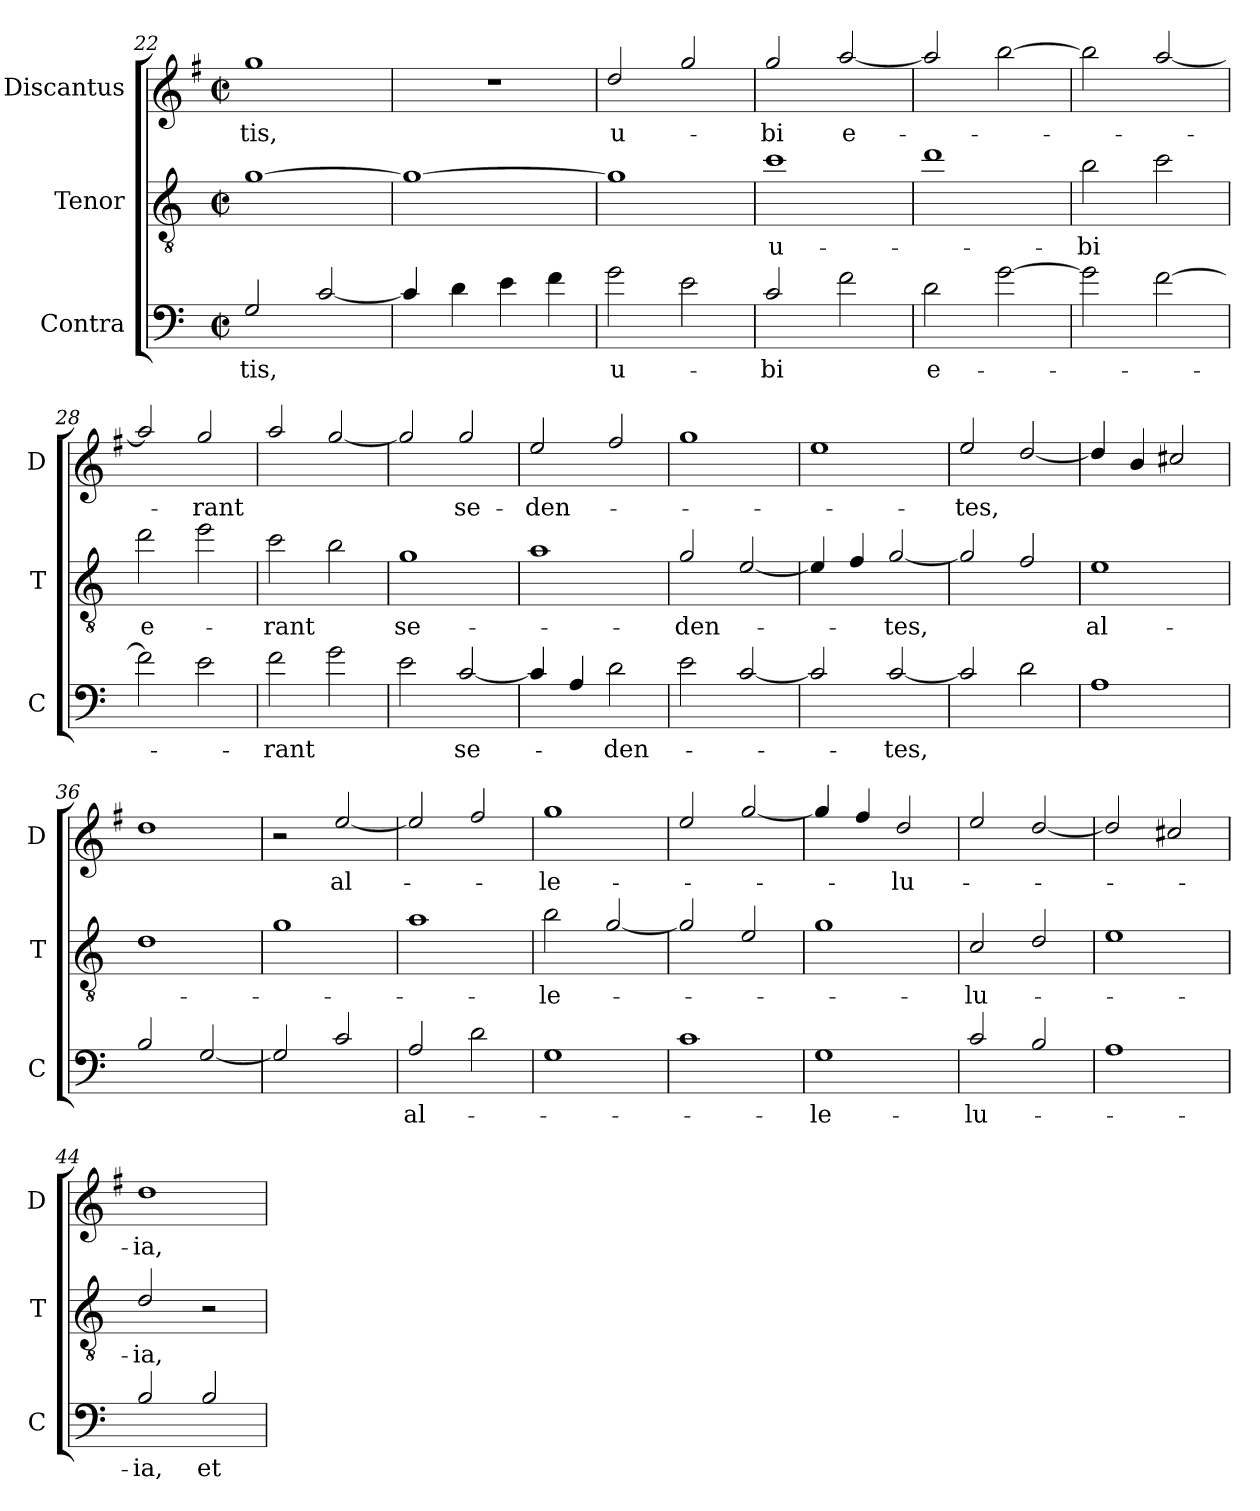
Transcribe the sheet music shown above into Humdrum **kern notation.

**kern	**text	**kern	**text	**kern	**text
*part3	*part3	*part2	*part2	*part1	*part1
*staff3	*staff3	*staff2	*staff2	*staff1	*staff1
*I"Contra	*	*I"Tenor	*	*I"Discantus	*
*I'C	*	*I'T	*	*I'D	*
*clefF4	*	*clefGv2	*	*clefG2	*
*ITrd7c12	*	*ITrd7c12	*	*ITrd7c12	*
*k[]	*	*k[]	*	*k[f#]	*
*C:	*	*C:	*	*G:	*
*M2/2	*	*M2/2	*	*M2/2	*
*met(c|)	*	*met(c|)	*	*met(c|)	*
=22	=22	=22	=22	=22	=22
!	!LO:LY:b	!	!	!	!LO:LY:b
2GG/	-tis,	[1G	.	1g	-tis,
[2C/	.	.	.	.	.
=23	=23	=23	=23	=23	=23
4C/]	.	1G_	.	1r	.
4D\	.	.	.	.	.
4E\	.	.	.	.	.
4F\	.	.	.	.	.
=24	=24	=24	=24	=24	=24
!	!LO:LY:b	!	!	!	!LO:LY:b
2G\	u-	1G]	.	2d/	u-
2E\	.	.	.	2g/	.
=25	=25	=25	=25	=25	=25
!	!LO:LY:b	!	!LO:LY:b	!	!LO:LY:b
2C/	-bi	1c	u-	2g/	-bi
!	!	!	!	!	!LO:LY:b
2F\	.	.	.	[2a/	e-
=26	=26	=26	=26	=26	=26
!	!LO:LY:b	!	!	!	!
2D\	e-	1d	.	2a/]	.
[2G\	.	.	.	[2b\	.
=27	=27	=27	=27	=27	=27
!	!	!	!LO:LY:b	!	!
2G\]	.	2B\	-bi	2b\]	.
[2F\	.	2c\	.	[2a/	.
!!LO:LB:g=z
=28	=28	=28	=28	=28	=28
!	!	!	!LO:LY:b	!	!
2F\]	.	2d\	e-	2a/]	.
!	!	!	!	!	!LO:LY:b
2E\	.	2e\	.	2g/	-rant
=29	=29	=29	=29	=29	=29
!	!LO:LY:b	!	!LO:LY:b	!	!
2F\	-rant	2c\	-rant	2a/	.
2G\	.	2B\	.	[2g/	.
=30	=30	=30	=30	=30	=30
!	!	!	!LO:LY:b	!	!
2E\	.	1G	se-	2g/]	.
!	!LO:LY:b	!	!	!	!LO:LY:b
[2C/	se-	.	.	2g/	se-
=31	=31	=31	=31	=31	=31
!	!	!	!	!	!LO:LY:b
4C/]	.	1A	.	2e/	-den-
4AA/	.	.	.	.	.
!	!LO:LY:b	!	!	!	!
2D\	-den-	.	.	2f#/	.
=32	=32	=32	=32	=32	=32
!	!	!	!LO:LY:b	!	!
2E\	.	2G/	-den-	1g	.
[2C/	.	[2E/	.	.	.
=33	=33	=33	=33	=33	=33
2C/]	.	4E/]	.	1e	.
.	.	4F/	.	.	.
!	!LO:LY:b	!	!LO:LY:b	!	!
[2C/	-tes,	[2G/	-tes,	.	.
=34	=34	=34	=34	=34	=34
!	!	!	!	!	!LO:LY:b
2C/]	.	2G/]	.	2e/	-tes,
2D\	.	2F/	.	[2d/	.
=35	=35	=35	=35	=35	=35
!	!	!	!LO:LY:b	!	!
1AA	.	1E	al-	4d/]	.
.	.	.	.	4B/	.
.	.	.	.	2c#X/	.
!!LO:LB:g=z
=36	=36	=36	=36	=36	=36
2BB/	.	1D	.	1d	.
[2GG/	.	.	.	.	.
=37	=37	=37	=37	=37	=37
2GG/]	.	1G	.	2r	.
!	!	!	!	!	!LO:LY:b
2C/	.	.	.	[2e/	al-
=38	=38	=38	=38	=38	=38
!	!LO:LY:b	!	!	!	!
2AA/	al-	1A	.	2e/]	.
2D\	.	.	.	2f#/	.
=39	=39	=39	=39	=39	=39
!	!	!	!LO:LY:b	!	!LO:LY:b
1GG	.	2B\	-le-	1g	-le-
.	.	[2G/	.	.	.
=40	=40	=40	=40	=40	=40
1C	.	2G/]	.	2e/	.
.	.	2E/	.	[2g/	.
=41	=41	=41	=41	=41	=41
!	!LO:LY:b	!	!	!	!
1GG	-le-	1G	.	4g/]	.
.	.	.	.	4f#/	.
!	!	!	!	!	!LO:LY:b
.	.	.	.	2d/	-lu-
=42	=42	=42	=42	=42	=42
!	!LO:LY:b	!	!LO:LY:b	!	!
2C/	-lu-	2C/	-lu-	2e/	.
2BB/	.	2D/	.	[2d/	.
=43	=43	=43	=43	=43	=43
1AA	.	1E	.	2d/]	.
.	.	.	.	2c#X/	.
!!LO:LB:g=z
=44	=44	=44	=44	=44	=44
!	!LO:LY:b	!	!LO:LY:b	!	!LO:LY:b
2BB/	-ia,	2D/	-ia,	1d	-ia,
!	!LO:LY:b	!	!	!	!
2BB/	et	2r	.	.	.
=	=	=	=	=	=
*-	*-	*-	*-	*-	*-
